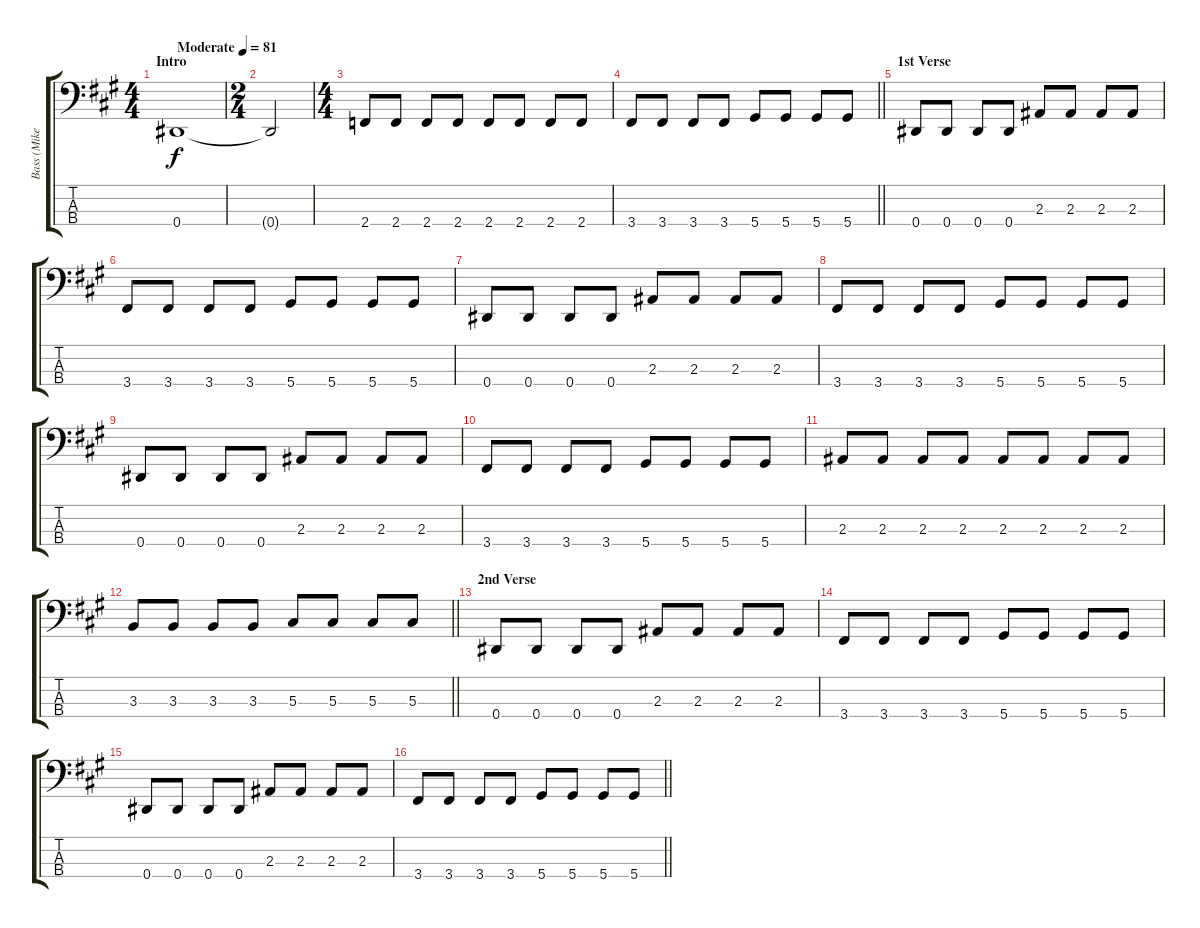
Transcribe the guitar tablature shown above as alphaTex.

\track ("Bass (Mike)" "Bass (Mike") {instrument electricbasspick}
\staff {score tabs}
\tuning (Gb2 Db2 Ab1 Eb1) {hide}
\ts (4 4)
\section ("" "Intro")
\tempo (81 "Moderate")
\clef f4
\ks f#minor
0.4.1{dy f instrument electricbasspick} |
\ts (2 4)
0.4{t}.2 |
\ts (4 4)
2.4.8 2.4.8 2.4.8 2.4.8 2.4.8 2.4.8 2.4.8 2.4.8 |
\barLineRight lightlight
3.4.8 3.4.8 3.4.8 3.4.8 5.4.8 5.4.8 5.4.8 5.4.8 |
\section ("" "1st Verse")
0.4.8 0.4.8 0.4.8 0.4.8 2.3.8 2.3.8 2.3.8 2.3.8 |
3.4.8 3.4.8 3.4.8 3.4.8 5.4.8 5.4.8 5.4.8 5.4.8 |
0.4.8 0.4.8 0.4.8 0.4.8 2.3.8 2.3.8 2.3.8 2.3.8 |
3.4.8 3.4.8 3.4.8 3.4.8 5.4.8 5.4.8 5.4.8 5.4.8 |
0.4.8 0.4.8 0.4.8 0.4.8 2.3.8 2.3.8 2.3.8 2.3.8 |
3.4.8 3.4.8 3.4.8 3.4.8 5.4.8 5.4.8 5.4.8 5.4.8 |
2.3.8 2.3.8 2.3.8 2.3.8 2.3.8 2.3.8 2.3.8 2.3.8 |
\barLineRight lightlight
3.3.8 3.3.8 3.3.8 3.3.8 5.3.8 5.3.8 5.3.8 5.3.8 |
\section ("" "2nd Verse")
0.4.8 0.4.8 0.4.8 0.4.8 2.3.8 2.3.8 2.3.8 2.3.8 |
3.4.8 3.4.8 3.4.8 3.4.8 5.4.8 5.4.8 5.4.8 5.4.8 |
0.4.8 0.4.8 0.4.8 0.4.8 2.3.8 2.3.8 2.3.8 2.3.8 |
\barLineRight lightlight
3.4.8 3.4.8 3.4.8 3.4.8 5.4.8 5.4.8 5.4.8 5.4.8
